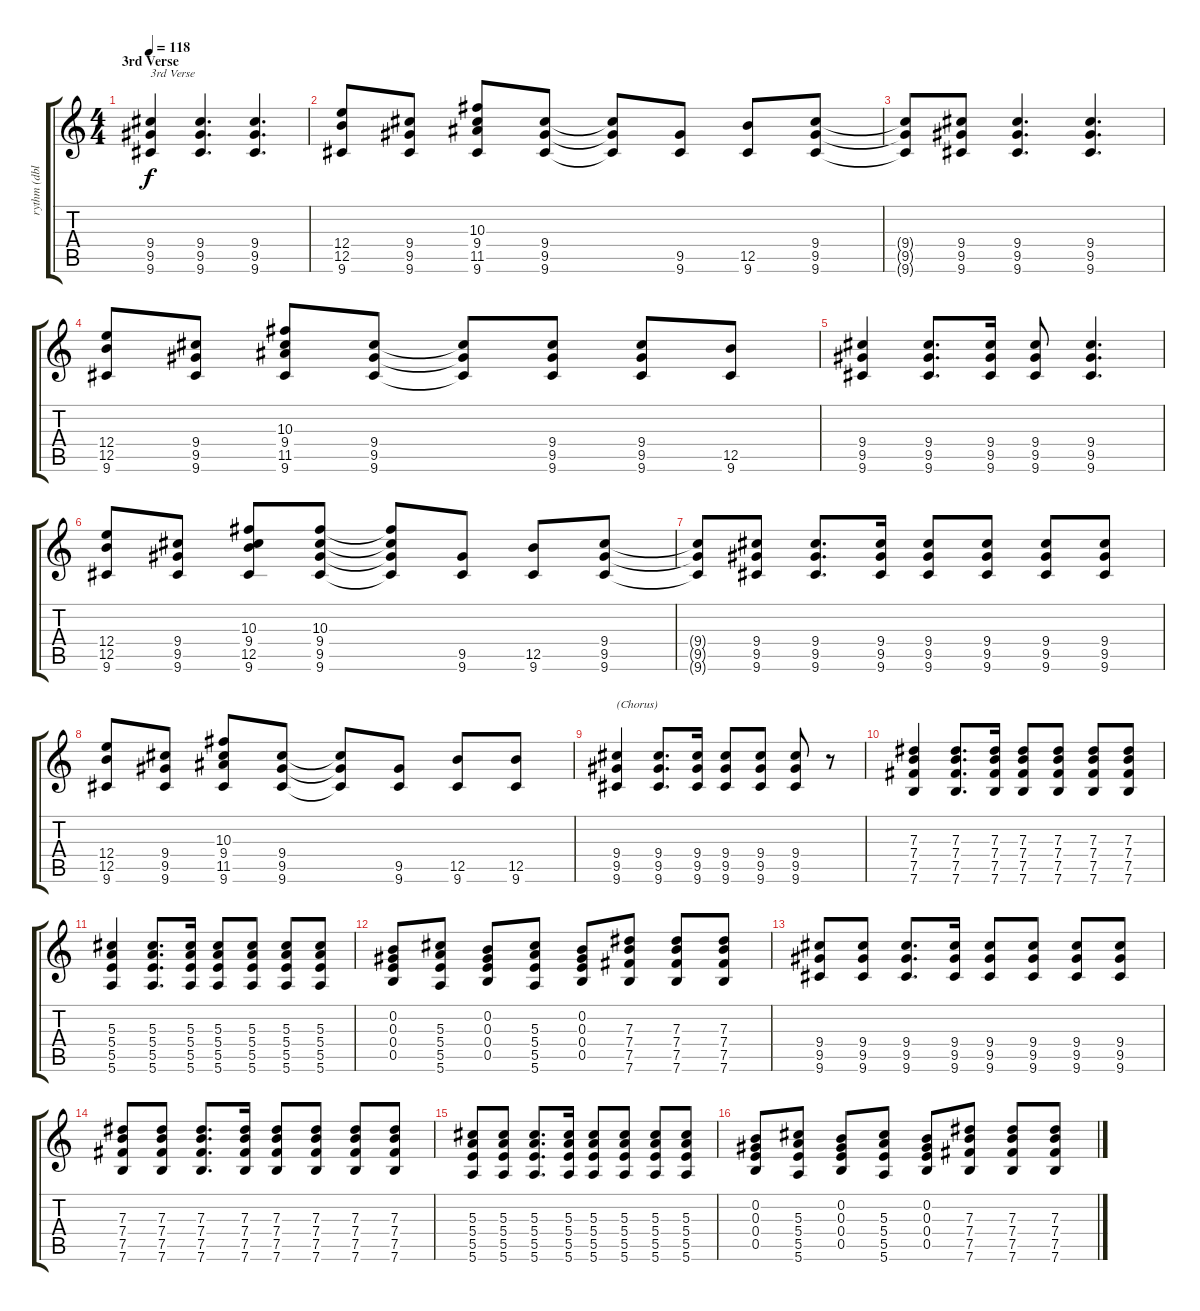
\track ("rythm (dbl track)" "rythm (dbl") {instrument electricguitarjazz}
\staff {score tabs}
\tuning (E4 B3 Ab3 E3 B2 E2) {hide}
\ts (4 4)
\section ("" "3rd Verse")
\tempo 118
\clef g2
\ks c
(9.4 9.5 9.6).4{txt "3rd Verse" dy f} (9.4 9.5 9.6).4{d} (9.4 9.5 9.6).4{d} |
(12.4 12.5 9.6).8 (9.4 9.5 9.6).8 (10.3 9.4 11.5 9.6).8 (9.4 9.5 9.6).8 (9.4{t} 9.5{t} 9.6{t}).8 (9.5 9.6).8 (12.5 9.6).8 (9.4 9.5 9.6).8 |
(9.4{t} 9.5{t} 9.6{t}).8 (9.4 9.5 9.6).8 (9.4 9.5 9.6).4{d} (9.4 9.5 9.6).4{d} |
(12.4 12.5 9.6).8 (9.4 9.5 9.6).8 (10.3 9.4 11.5 9.6).8 (9.4 9.5 9.6).8 (9.4{t} 9.5{t} 9.6{t}).8 (9.4 9.5 9.6).8 (9.4 9.5 9.6).8 (12.5 9.6).8 |
(9.4 9.5 9.6).4 (9.4 9.5 9.6).8{d} (9.4 9.5 9.6).16 (9.4 9.5 9.6).8 (9.4 9.5 9.6).4{d} |
(12.4 12.5 9.6).8 (9.4 9.5 9.6).8 (10.3 9.4 12.5 9.6).8 (10.3 9.4 9.5 9.6).8 (10.3{t} 9.4{t} 9.5{t} 9.6{t}).8 (9.5 9.6).8 (12.5 9.6).8 (9.4 9.5 9.6).8 |
(9.4{t} 9.5{t} 9.6{t}).8 (9.4 9.5 9.6).8 (9.4 9.5 9.6).8{d} (9.4 9.5 9.6).16 (9.4 9.5 9.6).8 (9.4 9.5 9.6).8 (9.4 9.5 9.6).8 (9.4 9.5 9.6).8 |
(12.4 12.5 9.6).8 (9.4 9.5 9.6).8 (10.3 9.4 11.5 9.6).8 (9.4 9.5 9.6).8 (9.4{t} 9.5{t} 9.6{t}).8 (9.5 9.6).8 (12.5 9.6).8 (12.5 9.6).8 |
(9.4 9.5 9.6).4{txt "(Chorus)"} (9.4 9.5 9.6).8{d} (9.4 9.5 9.6).16 (9.4 9.5 9.6).8 (9.4 9.5 9.6).8 (9.4 9.5 9.6).8 r.8 |
(7.3 7.4 7.5 7.6).4 (7.3 7.4 7.5 7.6).8{d} (7.3 7.4 7.5 7.6).16 (7.3 7.4 7.5 7.6).8 (7.3 7.4 7.5 7.6).8 (7.3 7.4 7.5 7.6).8 (7.3 7.4 7.5 7.6).8 |
(5.3 5.4 5.5 5.6).4 (5.3 5.4 5.5 5.6).8{d} (5.3 5.4 5.5 5.6).16 (5.3 5.4 5.5 5.6).8 (5.3 5.4 5.5 5.6).8 (5.3 5.4 5.5 5.6).8 (5.3 5.4 5.5 5.6).8 |
(0.2 0.3 0.4 0.5).8 (5.3 5.4 5.5 5.6).8 (0.2 0.3 0.4 0.5).8 (5.3 5.4 5.5 5.6).8 (0.2 0.3 0.4 0.5).8 (7.3 7.4 7.5 7.6).8 (7.3 7.4 7.5 7.6).8 (7.3 7.4 7.5 7.6).8 |
(9.4 9.5 9.6).8 (9.4 9.5 9.6).8 (9.4 9.5 9.6).8{d} (9.4 9.5 9.6).16 (9.4 9.5 9.6).8 (9.4 9.5 9.6).8 (9.4 9.5 9.6).8 (9.4 9.5 9.6).8 |
(7.3 7.4 7.5 7.6).8 (7.3 7.4 7.5 7.6).8 (7.3 7.4 7.5 7.6).8{d} (7.3 7.4 7.5 7.6).16 (7.3 7.4 7.5 7.6).8 (7.3 7.4 7.5 7.6).8 (7.3 7.4 7.5 7.6).8 (7.3 7.4 7.5 7.6).8 |
(5.3 5.4 5.5 5.6).8 (5.3 5.4 5.5 5.6).8 (5.3 5.4 5.5 5.6).8{d} (5.3 5.4 5.5 5.6).16 (5.3 5.4 5.5 5.6).8 (5.3 5.4 5.5 5.6).8 (5.3 5.4 5.5 5.6).8 (5.3 5.4 5.5 5.6).8 |
(0.2 0.3 0.4 0.5).8 (5.3 5.4 5.5 5.6).8 (0.2 0.3 0.4 0.5).8 (5.3 5.4 5.5 5.6).8 (0.2 0.3 0.4 0.5).8 (7.3 7.4 7.5 7.6).8 (7.3 7.4 7.5 7.6).8 (7.3 7.4 7.5 7.6).8
